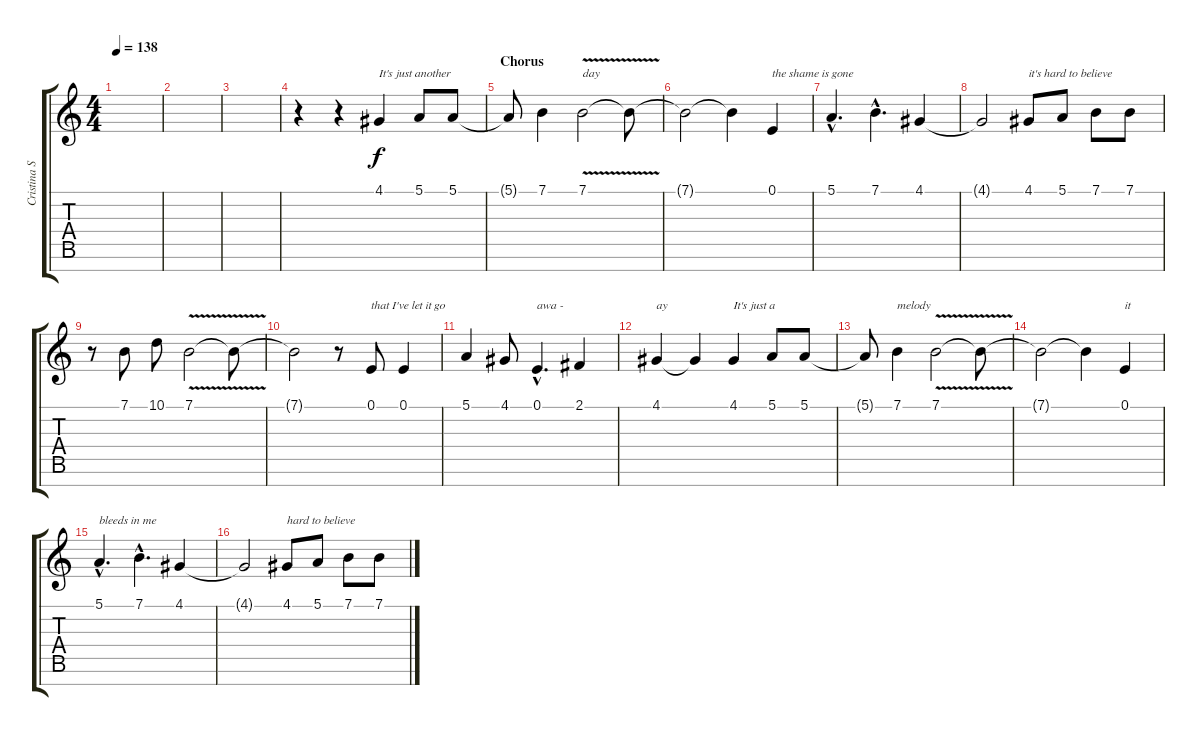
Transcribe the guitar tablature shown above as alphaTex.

\track ("Cristina Scabbia" "Cristina S") {instrument voiceoohs}
\staff {score tabs}
\tuning (E4 B3 G3 D3 A2 E2 B1) {hide}
\ts (4 4)
\tempo 138
\clef g2
\ks c
|
|
|
r.4 r.4 4.1.4{txt "It's just another"} 5.1.8 5.1.8 |
\section ("" "Chorus")
5.1{t}.8 7.1.4 7.1{v}.2{txt "day"} 7.1{t}.8 |
7.1{t}.2 7.1{t}.4 0.1.4{txt "the shame is gone"} |
5.1{hac}.4{d} 7.1{hac}.4{d} 4.1.4 |
4.1{t}.2 4.1.8{txt "it's hard to believe"} 5.1.8 7.1.8 7.1.8 |
r.8 7.1.8 10.1.8 7.1{v}.2 7.1{t}.8 |
7.1{t}.2 r.8 0.1.8{txt "that I've let it go "} 0.1.4 |
5.1.4 4.1.8 0.1{hac}.4{d txt "awa -"} 2.1.4 |
4.1.4{txt "ay"} 4.1{t}.4 4.1.4{txt "It's just a"} 5.1.8 5.1.8 |
5.1{t}.8 7.1.4{txt "melody"} 7.1{v}.2 7.1{t}.8 |
7.1{t}.2 7.1{t}.4 0.1.4{txt "it"} |
5.1{hac}.4{d txt "bleeds in me"} 7.1{hac}.4{d} 4.1.4 |
4.1{t}.2 4.1.8{txt "hard to believe"} 5.1.8 7.1.8 7.1.8
